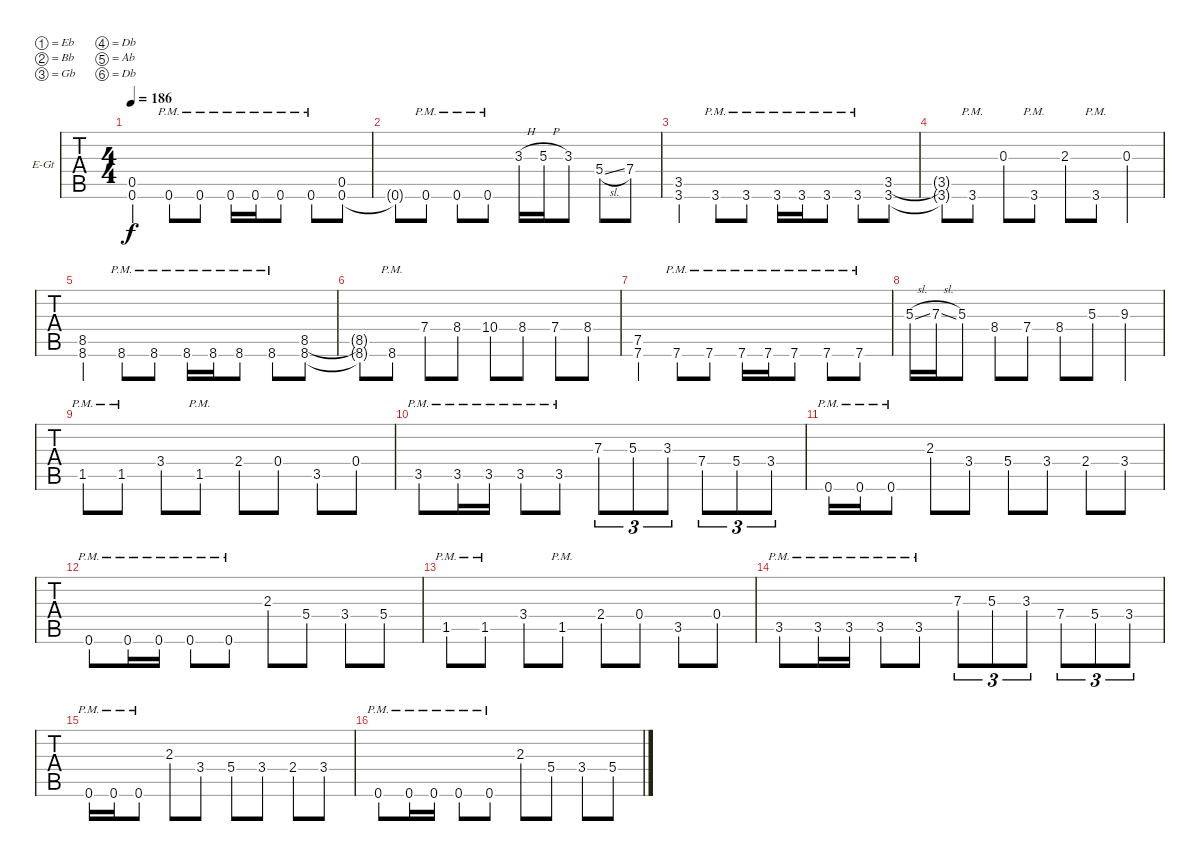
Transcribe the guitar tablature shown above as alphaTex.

\bracketExtendMode groupsimilarinstruments
\firstSystemTrackNameOrientation horizontal
\otherSystemsTrackNameOrientation horizontal
\track ("Lead" "E-Gt") {instrument distortionguitar}
\staff {tabs}
\tuning (Eb4 Bb3 Gb3 Db3 Ab2 Db2)
\ts (4 4)
\tempo 186
\clef g2
\ks db
(0.5 0.6).4{dy f} 0.6{pm}.8 0.6{pm}.8 0.6{pm}.16 0.6{pm}.16 0.6{pm}.8 0.6{pm}.8 (0.5 0.6).8 |
0.6{t}.8 0.6{pm}.8 0.6{pm}.8 0.6{pm}.8 3.3{h}.16 5.3{h}.16 3.3.8 5.4{sl}.8 7.4.8 |
(3.5 3.6).4 3.6{pm}.8 3.6{pm}.8 3.6{pm}.16 3.6{pm}.16 3.6{pm}.8 3.6{pm}.8 (3.5 3.6).8 |
(3.5{t} 3.6{t}).8 3.6{pm}.8 0.3.8 3.6{pm}.8 2.3.8 3.6{pm}.8 0.3.4 |
(8.5 8.6).4 8.6{pm}.8 8.6{pm}.8 8.6{pm}.16 8.6{pm}.16 8.6{pm}.8 8.6{pm}.8 (8.5 8.6).8 |
(8.5{t} 8.6{t}).8 8.6{pm}.8 7.4.8 8.4.8 10.4.8 8.4.8 7.4.8 8.4.8 |
(7.5 7.6).4 7.6{pm}.8 7.6{pm}.8 7.6{pm}.16 7.6{pm}.16 7.6{pm}.8 7.6{pm}.8 7.6{pm}.8 |
5.3{sl}.16 7.3{sl}.16 5.3.8 8.4.8 7.4.8 8.4.8 5.3.8 9.3.4 |
1.5{pm}.8 1.5{pm}.8 3.4.8 1.5{pm}.8 2.4.8 0.4.8 3.5.8 0.4.8 |
3.5{pm}.8 3.5{pm}.16 3.5{pm}.16 3.5{pm}.8 3.5{pm}.8 7.3.8{tu (3 2)} 5.3.8{tu (3 2)} 3.3.8{tu (3 2)} 7.4.8{tu (3 2)} 5.4.8{tu (3 2)} 3.4.8{tu (3 2)} |
0.6{pm}.16 0.6{pm}.16 0.6{pm}.8 2.3.8 3.4.8 5.4.8 3.4.8 2.4.8 3.4.8 |
0.6{pm}.8 0.6{pm}.16 0.6{pm}.16 0.6{pm}.8 0.6{pm}.8 2.3.8 5.4.8 3.4.8 5.4.8 |
1.5{pm}.8 1.5{pm}.8 3.4.8 1.5{pm}.8 2.4.8 0.4.8 3.5.8 0.4.8 |
3.5{pm}.8 3.5{pm}.16 3.5{pm}.16 3.5{pm}.8 3.5{pm}.8 7.3.8{tu (3 2)} 5.3.8{tu (3 2)} 3.3.8{tu (3 2)} 7.4.8{tu (3 2)} 5.4.8{tu (3 2)} 3.4.8{tu (3 2)} |
0.6{pm}.16 0.6{pm}.16 0.6{pm}.8 2.3.8 3.4.8 5.4.8 3.4.8 2.4.8 3.4.8 |
0.6{pm}.8 0.6{pm}.16 0.6{pm}.16 0.6{pm}.8 0.6{pm}.8 2.3.8 5.4.8 3.4.8 5.4.8
